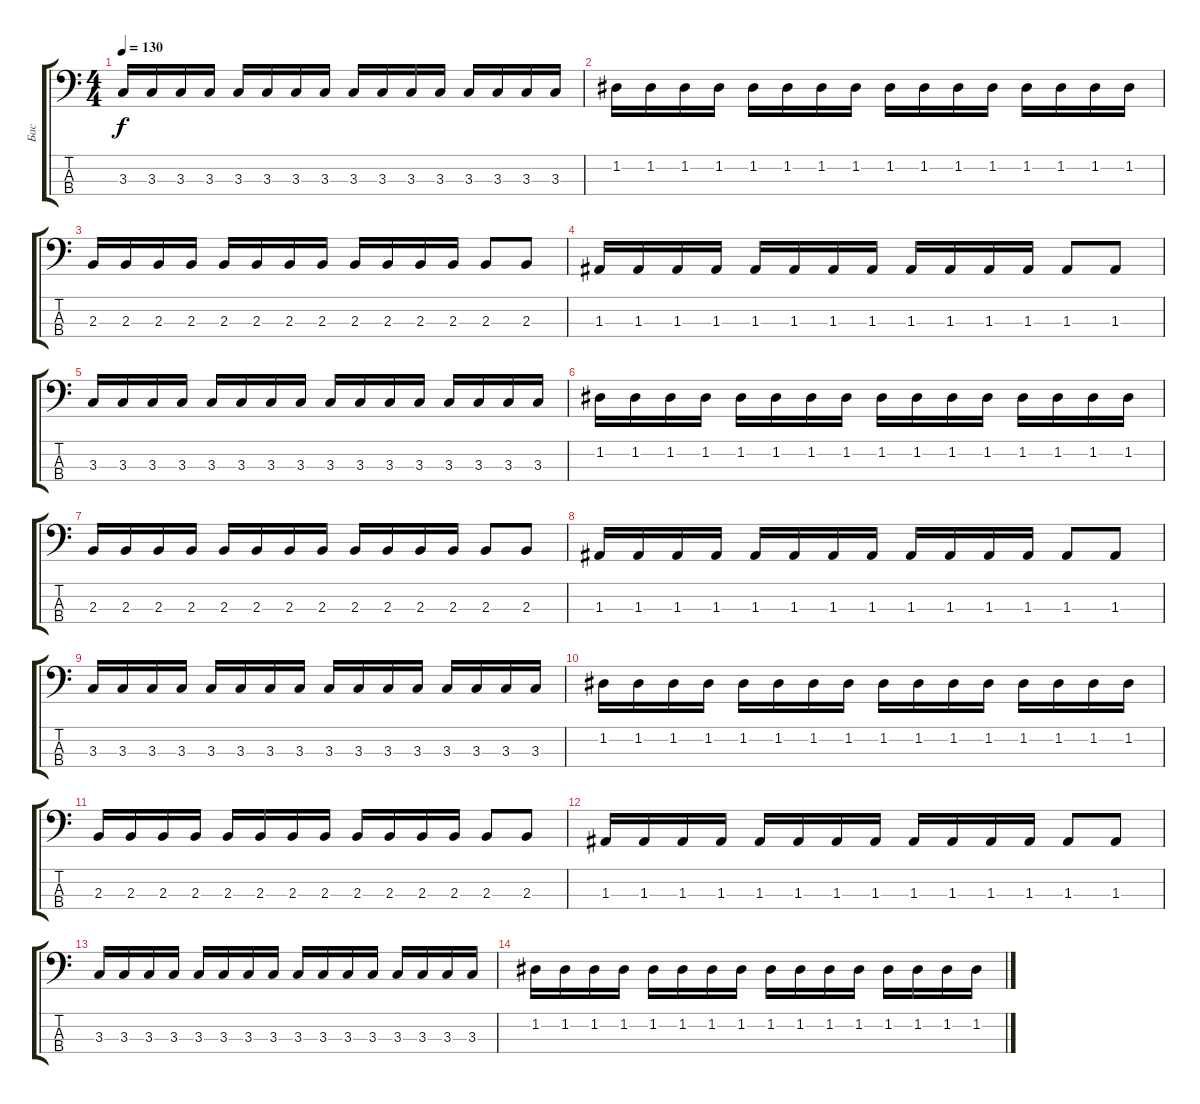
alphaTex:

\track ("Бас" "Бас") {instrument electricbassfinger}
\staff {score tabs}
\tuning (G2 D2 A1 E1) {hide}
\ts (4 4)
\tempo 130
\clef f4
\ks c
3.3.16{dy f} 3.3.16 3.3.16 3.3.16 3.3.16 3.3.16 3.3.16 3.3.16 3.3.16 3.3.16 3.3.16 3.3.16 3.3.16 3.3.16 3.3.16 3.3.16 |
1.2.16 1.2.16 1.2.16 1.2.16 1.2.16 1.2.16 1.2.16 1.2.16 1.2.16 1.2.16 1.2.16 1.2.16 1.2.16 1.2.16 1.2.16 1.2.16 |
2.3.16 2.3.16 2.3.16 2.3.16 2.3.16 2.3.16 2.3.16 2.3.16 2.3.16 2.3.16 2.3.16 2.3.16 2.3.8 2.3.8 |
1.3.16 1.3.16 1.3.16 1.3.16 1.3.16 1.3.16 1.3.16 1.3.16 1.3.16 1.3.16 1.3.16 1.3.16 1.3.8 1.3.8 |
3.3.16 3.3.16 3.3.16 3.3.16 3.3.16 3.3.16 3.3.16 3.3.16 3.3.16 3.3.16 3.3.16 3.3.16 3.3.16 3.3.16 3.3.16 3.3.16 |
1.2.16 1.2.16 1.2.16 1.2.16 1.2.16 1.2.16 1.2.16 1.2.16 1.2.16 1.2.16 1.2.16 1.2.16 1.2.16 1.2.16 1.2.16 1.2.16 |
2.3.16 2.3.16 2.3.16 2.3.16 2.3.16 2.3.16 2.3.16 2.3.16 2.3.16 2.3.16 2.3.16 2.3.16 2.3.8 2.3.8 |
1.3.16 1.3.16 1.3.16 1.3.16 1.3.16 1.3.16 1.3.16 1.3.16 1.3.16 1.3.16 1.3.16 1.3.16 1.3.8 1.3.8 |
3.3.16 3.3.16 3.3.16 3.3.16 3.3.16 3.3.16 3.3.16 3.3.16 3.3.16 3.3.16 3.3.16 3.3.16 3.3.16 3.3.16 3.3.16 3.3.16 |
1.2.16 1.2.16 1.2.16 1.2.16 1.2.16 1.2.16 1.2.16 1.2.16 1.2.16 1.2.16 1.2.16 1.2.16 1.2.16 1.2.16 1.2.16 1.2.16 |
2.3.16 2.3.16 2.3.16 2.3.16 2.3.16 2.3.16 2.3.16 2.3.16 2.3.16 2.3.16 2.3.16 2.3.16 2.3.8 2.3.8 |
1.3.16 1.3.16 1.3.16 1.3.16 1.3.16 1.3.16 1.3.16 1.3.16 1.3.16 1.3.16 1.3.16 1.3.16 1.3.8 1.3.8 |
3.3.16 3.3.16 3.3.16 3.3.16 3.3.16 3.3.16 3.3.16 3.3.16 3.3.16 3.3.16 3.3.16 3.3.16 3.3.16 3.3.16 3.3.16 3.3.16 |
1.2.16 1.2.16 1.2.16 1.2.16 1.2.16 1.2.16 1.2.16 1.2.16 1.2.16 1.2.16 1.2.16 1.2.16 1.2.16 1.2.16 1.2.16 1.2.16
